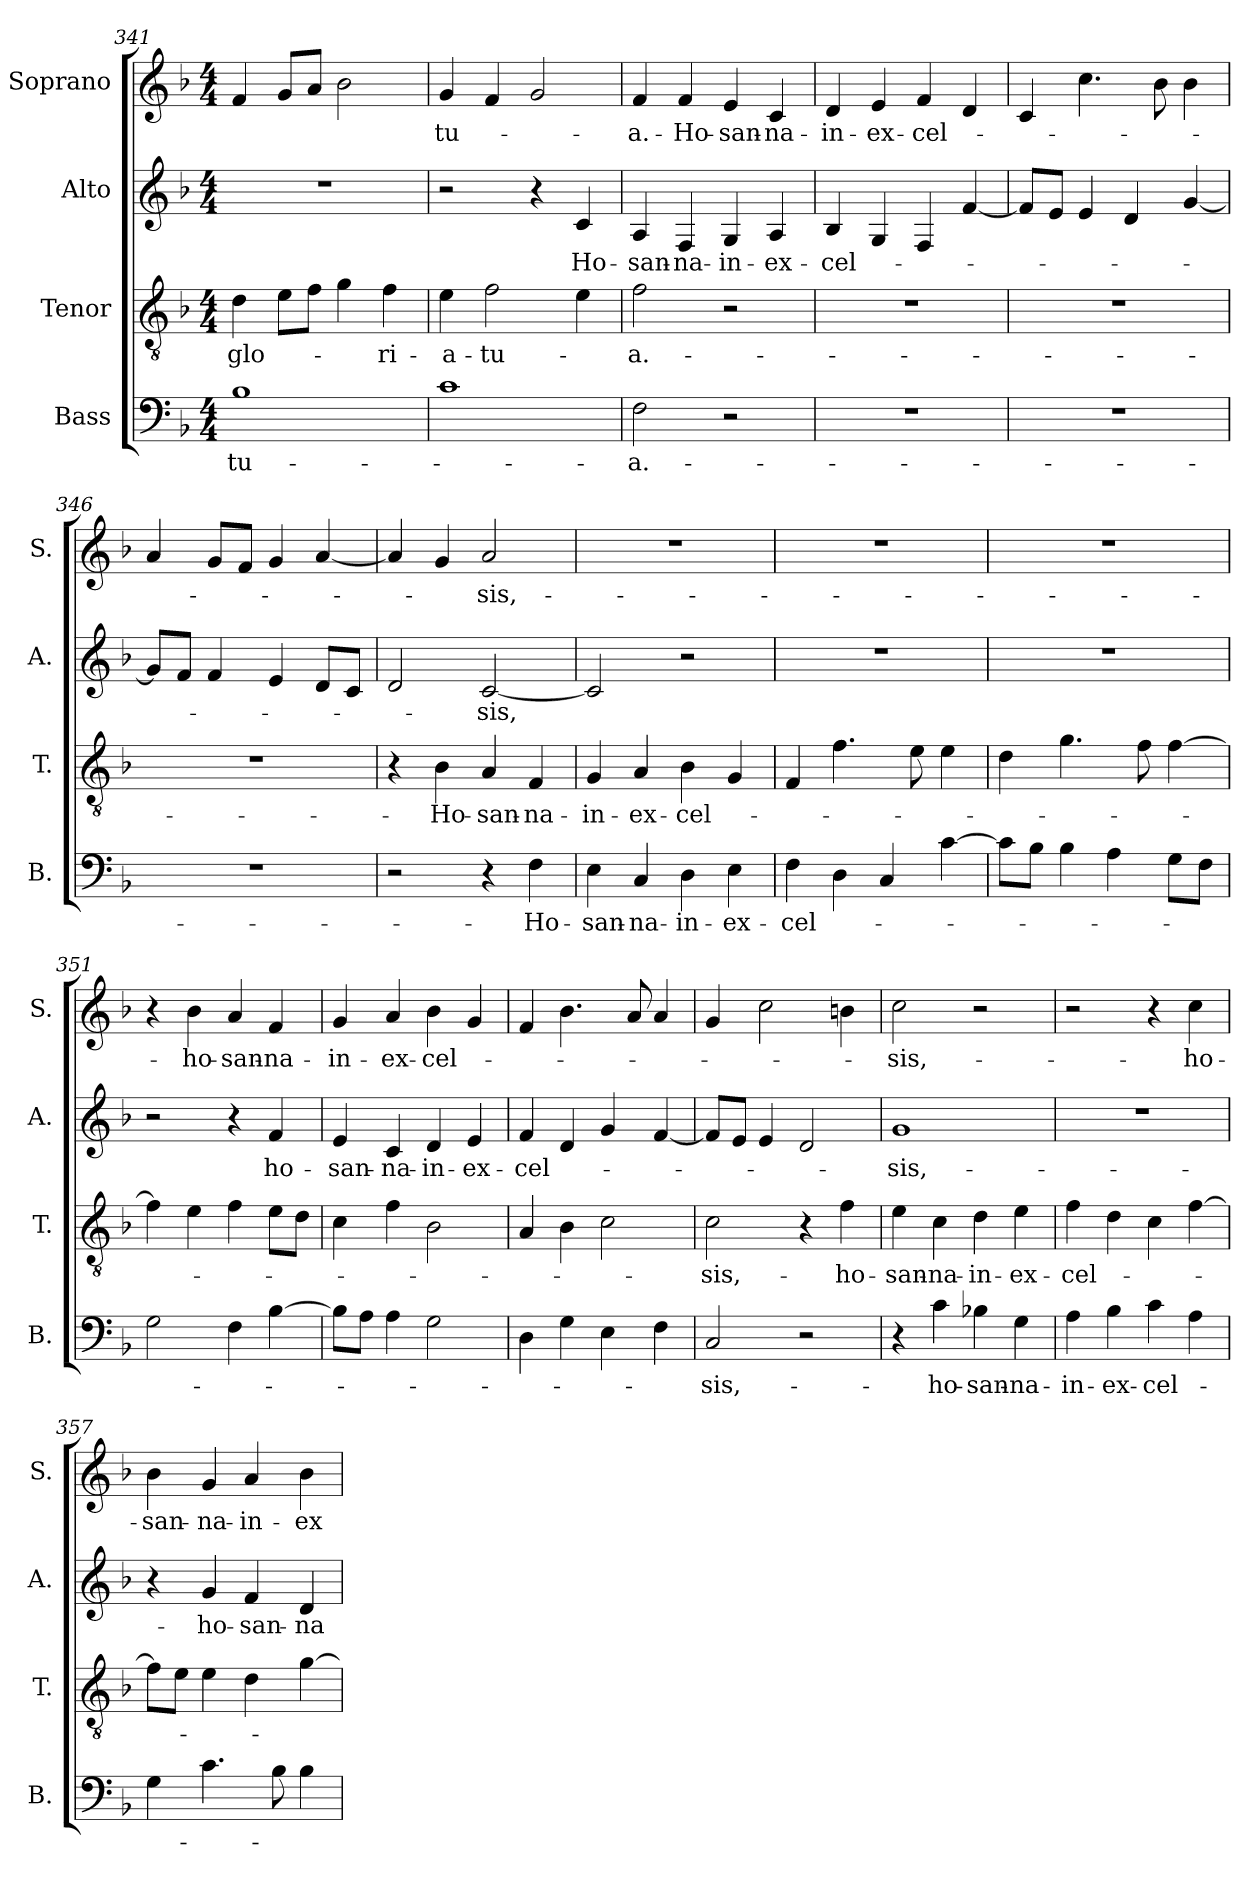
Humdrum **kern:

**kern	**text	**kern	**text	**kern	**text	**kern	**text
*part4	*part4	*part3	*part3	*part2	*part2	*part1	*part1
*staff4	*staff4	*staff3	*staff3	*staff2	*staff2	*staff1	*staff1
*I"Bass	*	*I"Tenor	*	*I"Alto	*	*I"Soprano	*
*I'B.	*	*I'T.	*	*I'A.	*	*I'S.	*
*clefF4	*	*clefGv2	*	*clefG2	*	*clefG2	*
*	*	*ITrd7c12	*	*	*	*	*
*k[b-]	*	*k[b-]	*	*k[b-]	*	*k[b-]	*
*F:	*	*F:	*	*F:	*	*F:	*
*M4/4	*	*M4/4	*	*M4/4	*	*M4/4	*
=341	=341	=341	=341	=341	=341	=341	=341
!	!LO:LY:b	!	!LO:LY:b	!	!	!	!
1B-	tu-	4D\	-glo-	1r	.	4f/	.
.	.	8E\L	.	.	.	8g/L	.
.	.	8F\J	.	.	.	8a/J	.
.	.	4G\	.	.	.	2b-\	.
!	!	!	!LO:LY:b	!	!	!	!
.	.	4F\	-ri-	.	.	.	.
=342	=342	=342	=342	=342	=342	=342	=342
!	!	!	!LO:LY:b	!	!	!	!LO:LY:b
1c	.	4E\	-a-	2r	.	4g/	tu-
!	!	!	!LO:LY:b	!	!	!	!
.	.	2F\	-tu-	.	.	4f/	.
.	.	.	.	4r	.	2g/	.
!	!	!	!	!	!LO:LY:b	!	!
.	.	4E\	.	4c/	-Ho-	.	.
!!LO:LB:g=z
=343	=343	=343	=343	=343	=343	=343	=343
!	!LO:LY:b	!	!LO:LY:b	!	!LO:LY:b	!	!LO:LY:b
2F\	-a.-	2F\	-a.-	4A/	-san-	4f/	-a.-
!	!	!	!	!	!LO:LY:b	!	!LO:LY:b
.	.	.	.	4F/	-na-	4f/	-Ho-
!	!	!	!	!	!LO:LY:b	!	!LO:LY:b
2r	.	2r	.	4G/	-in-	4e/	-san-
!	!	!	!	!	!LO:LY:b	!	!LO:LY:b
.	.	.	.	4A/	-ex-	4c/	-na-
=344	=344	=344	=344	=344	=344	=344	=344
!	!	!	!	!	!LO:LY:b	!	!LO:LY:b
1r	.	1r	.	4B-/	-cel-	4d/	-in-
!	!	!	!	!	!	!	!LO:LY:b
.	.	.	.	4G/	.	4e/	-ex-
!	!	!	!	!	!	!	!LO:LY:b
.	.	.	.	4F/	.	4f/	-cel-
.	.	.	.	[4f/	.	4d/	.
=345	=345	=345	=345	=345	=345	=345	=345
1r	.	1r	.	8f/L]	.	4c/	.
.	.	.	.	8e/J	.	.	.
.	.	.	.	4e/	.	4.cc\	.
.	.	.	.	4d/	.	.	.
.	.	.	.	.	.	8b-\	.
.	.	.	.	[4g/	.	4b-\	.
=346	=346	=346	=346	=346	=346	=346	=346
1r	.	1r	.	8g/L]	.	4a/	.
.	.	.	.	8f/J	.	.	.
.	.	.	.	4f/	.	8g/L	.
.	.	.	.	.	.	8f/J	.
.	.	.	.	4e/	.	4g/	.
.	.	.	.	8d/L	.	[4a/	.
.	.	.	.	8c/J	.	.	.
=347	=347	=347	=347	=347	=347	=347	=347
2r	.	4r	.	2d/	.	4a/]	.
!	!	!	!LO:LY:b	!	!	!	!
.	.	4BB-\	-Ho-	.	.	4g/	.
!	!	!	!LO:LY:b	!	!LO:LY:b	!	!LO:LY:b
4r	.	4AA/	-san-	[2c/	-sis,	2a/	-sis,-
!	!LO:LY:b	!	!LO:LY:b	!	!	!	!
4F\	-Ho-	4FF/	-na-	.	.	.	.
=348	=348	=348	=348	=348	=348	=348	=348
!	!LO:LY:b	!	!LO:LY:b	!	!	!	!
4E\	-san-	4GG/	-in-	2c/]	.	1r	.
!	!LO:LY:b	!	!LO:LY:b	!	!	!	!
4C/	-na-	4AA/	-ex-	.	.	.	.
!	!LO:LY:b	!	!LO:LY:b	!	!	!	!
4D\	-in-	4BB-\	-cel-	2r	.	.	.
!	!LO:LY:b	!	!	!	!	!	!
4E\	-ex-	4GG/	.	.	.	.	.
!!LO:LB:g=z
=349	=349	=349	=349	=349	=349	=349	=349
!	!LO:LY:b	!	!	!	!	!	!
4F\	-cel-	4FF/	.	1r	.	1r	.
4D\	.	4.F\	.	.	.	.	.
4C/	.	.	.	.	.	.	.
.	.	8E\	.	.	.	.	.
[4c\	.	4E\	.	.	.	.	.
=350	=350	=350	=350	=350	=350	=350	=350
8c\L]	.	4D\	.	1r	.	1r	.
8B-\J	.	.	.	.	.	.	.
4B-\	.	4.G\	.	.	.	.	.
4A\	.	.	.	.	.	.	.
.	.	8F\	.	.	.	.	.
8G\L	.	[4F\	.	.	.	.	.
8F\J	.	.	.	.	.	.	.
=351	=351	=351	=351	=351	=351	=351	=351
2G\	.	4F\]	.	2r	.	4r	.
!	!	!	!	!	!	!	!LO:LY:b
.	.	4E\	.	.	.	4b-\	-ho-
!	!	!	!	!	!	!	!LO:LY:b
4F\	.	4F\	.	4r	.	4a/	-san-
!	!	!	!	!	!LO:LY:b	!	!LO:LY:b
[4B-\	.	8E\L	.	4f/	ho-	4f/	-na-
.	.	8D\J	.	.	.	.	.
=352	=352	=352	=352	=352	=352	=352	=352
!	!	!	!	!	!LO:LY:b	!	!LO:LY:b
8B-\L]	.	4C\	.	4e/	-san-	4g/	-in-
8A\J	.	.	.	.	.	.	.
!	!	!	!	!	!LO:LY:b	!	!LO:LY:b
4A\	.	4F\	.	4c/	-na-	4a/	-ex-
!	!	!	!	!	!LO:LY:b	!	!LO:LY:b
2G\	.	2BB-\	.	4d/	-in-	4b-\	-cel-
!	!	!	!	!	!LO:LY:b	!	!
.	.	.	.	4e/	-ex-	4g/	.
=353	=353	=353	=353	=353	=353	=353	=353
!	!	!	!	!	!LO:LY:b	!	!
4D\	.	4AA/	.	4f/	-cel-	4f/	.
4G\	.	4BB-\	.	4d/	.	4.b-\	.
4E\	.	2C\	.	4g/	.	.	.
.	.	.	.	.	.	8a/	.
4F\	.	.	.	[4f/	.	4a/	.
=354	=354	=354	=354	=354	=354	=354	=354
!	!LO:LY:b	!	!LO:LY:b	!	!	!	!
2C/	-sis,-	2C\	-sis,-	8f/L]	.	4g/	.
.	.	.	.	8e/J	.	.	.
.	.	.	.	4e/	.	2cc\	.
2r	.	4r	.	2d/	.	.	.
!	!	!	!LO:LY:b	!	!	!	!
.	.	4F\	-ho-	.	.	4bn\	.
!!LO:PB:g=z
=355	=355	=355	=355	=355	=355	=355	=355
!	!	!	!LO:LY:b	!	!LO:LY:b	!	!LO:LY:b
4r	.	4E\	-san-	1g	-sis,-	2cc\	-sis,-
!	!LO:LY:b	!	!LO:LY:b	!	!	!	!
4c\	-ho-	4C\	-na-	.	.	.	.
!	!LO:LY:b	!	!LO:LY:b	!	!	!	!
4B-X\	-san-	4D\	-in-	.	.	2r	.
!	!LO:LY:b	!	!LO:LY:b	!	!	!	!
4G\	-na-	4E\	-ex-	.	.	.	.
=356	=356	=356	=356	=356	=356	=356	=356
!	!LO:LY:b	!	!LO:LY:b	!	!	!	!
4A\	-in-	4F\	-cel-	1r	.	2r	.
!	!LO:LY:b	!	!	!	!	!	!
4B-\	-ex-	4D\	.	.	.	.	.
!	!LO:LY:b	!	!	!	!	!	!
4c\	-cel-	4C\	.	.	.	4r	.
!	!	!	!	!	!	!	!LO:LY:b
4A\	.	[4F\	.	.	.	4cc\	-ho-
=357	=357	=357	=357	=357	=357	=357	=357
!	!	!	!	!	!	!	!LO:LY:b
4G\	.	8F\L]	.	4r	.	4b-\	-san-
.	.	8E\J	.	.	.	.	.
!	!	!	!	!	!LO:LY:b	!	!LO:LY:b
4.c\	.	4E\	.	4g/	-ho-	4g/	-na-
!	!	!	!	!	!LO:LY:b	!	!LO:LY:b
.	.	4D\	.	4f/	-san-	4a/	-in-
8B-\	.	.	.	.	.	.	.
!	!	!	!	!	!LO:LY:b	!	!LO:LY:b
4B-\	.	[4G\	.	4d/	-na	4b-\	-ex-
=	=	=	=	=	=	=	=
*-	*-	*-	*-	*-	*-	*-	*-
